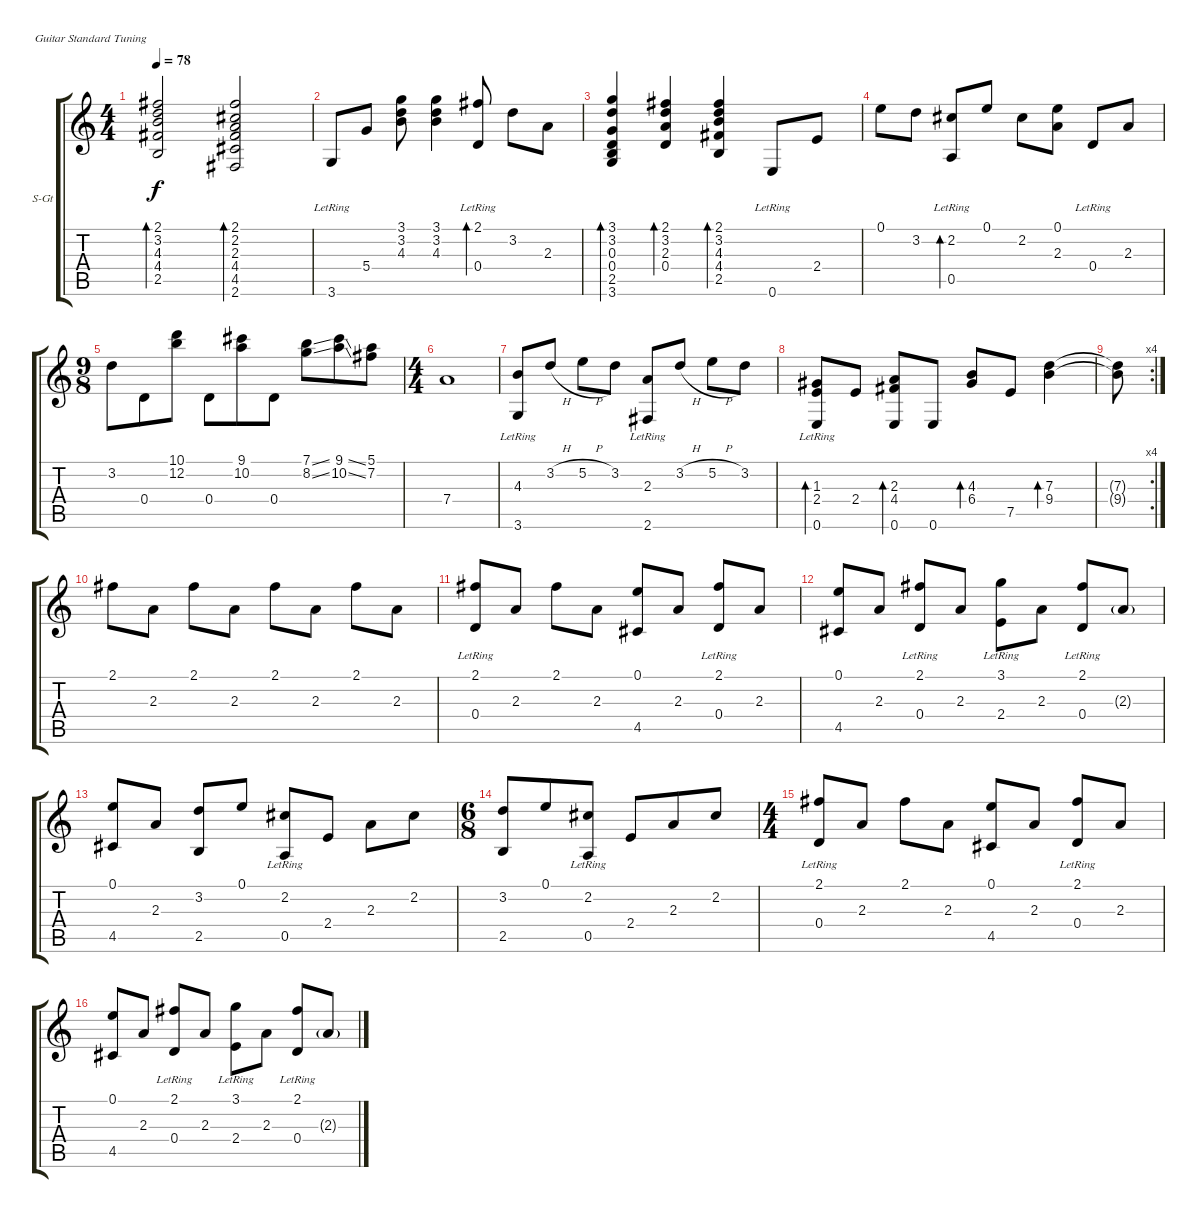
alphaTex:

\defaultSystemsLayout 4
\bracketExtendMode groupsimilarinstruments
\firstSystemTrackNameOrientation horizontal
\otherSystemsTrackNameOrientation horizontal
\track ("Steel Guitar" "S-Gt") {instrument acousticguitarsteel}
\staff {score tabs}
\tuning (E4 B3 G3 D3 A2 E2)
\ts (4 4)
\tempo 78
\clef g2
\ks c
(2.1 3.2 4.3 4.4 2.5).2{bd 60 dy f} (2.1 2.2 2.3 4.4 4.5 2.6).2{bd 60} |
3.6{lr}.8 5.4.8 (3.1 3.2 4.3).8 (3.1 3.2 4.3).4 (2.1 0.4{lr}).8{bd 60} 3.2.8 2.3.8 |
(3.1 3.2 0.3 0.4 2.5 3.6).4{bd 60} (2.1 3.2 2.3 0.4).4{bd 60} (2.1 3.2 4.3 4.4 2.5).4{bd 30} 0.6{lr}.8 2.4.8 |
0.1.8 3.2.8 (2.2 0.5{lr}).8{bd 60} 0.1.8 2.2.8 (0.1 2.3).8 0.4{lr}.8 2.3.8 |
\ts (9 8)
3.2.8 0.4.8 (10.1 12.2).8 0.4.8 (9.1 10.2).8 0.4.8 (7.1{ss} 8.2{ss}).8 (9.1{ss} 10.2{ss}).8 (5.1 7.2).8 |
\ts (4 4)
7.4.1 |
(4.3 3.6{lr}).8 3.2{h}.8 5.2{h}.8 3.2.8 (2.3 2.6{lr}).8 3.2{h}.8 5.2{h}.8 3.2.8 |
(1.3 2.4 0.6{lr}).8{bd 60} 2.4.8 (2.3 4.4 0.6).8{bd 60} 0.6.8 (4.3 6.4).8{bd 60} 7.5.8 (7.3 9.4).4{bd 480} |
\rc 4
(7.3{t} 9.4{t}).8 |
2.1.8 2.3.8 2.1.8 2.3.8 2.1.8 2.3.8 2.1.8 2.3.8 |
(2.1 0.4{lr}).8 2.3.8 2.1.8 2.3.8 (0.1 4.5).8 2.3.8 (2.1 0.4{lr}).8 2.3.8 |
(0.1 4.5).8 2.3.8 (2.1 0.4{lr}).8 2.3.8 (3.1 2.4{lr}).8 2.3.8 (2.1 0.4{lr}).8 2.3{g}.8 |
(0.1 4.5).8 2.3.8 (3.2 2.5).8 0.1.8 (2.2 0.5{lr}).8 2.4.8 2.3.8 2.2.8 |
\ts (6 8)
(3.2 2.5).8 0.1.8 (2.2 0.5{lr}).8 2.4.8 2.3.8 2.2.8 |
\ts (4 4)
(2.1 0.4{lr}).8 2.3.8 2.1.8 2.3.8 (0.1 4.5).8 2.3.8 (2.1 0.4{lr}).8 2.3.8 |
(0.1 4.5).8 2.3.8 (2.1 0.4{lr}).8 2.3.8 (3.1 2.4{lr}).8 2.3.8 (2.1 0.4{lr}).8 2.3{g}.8
